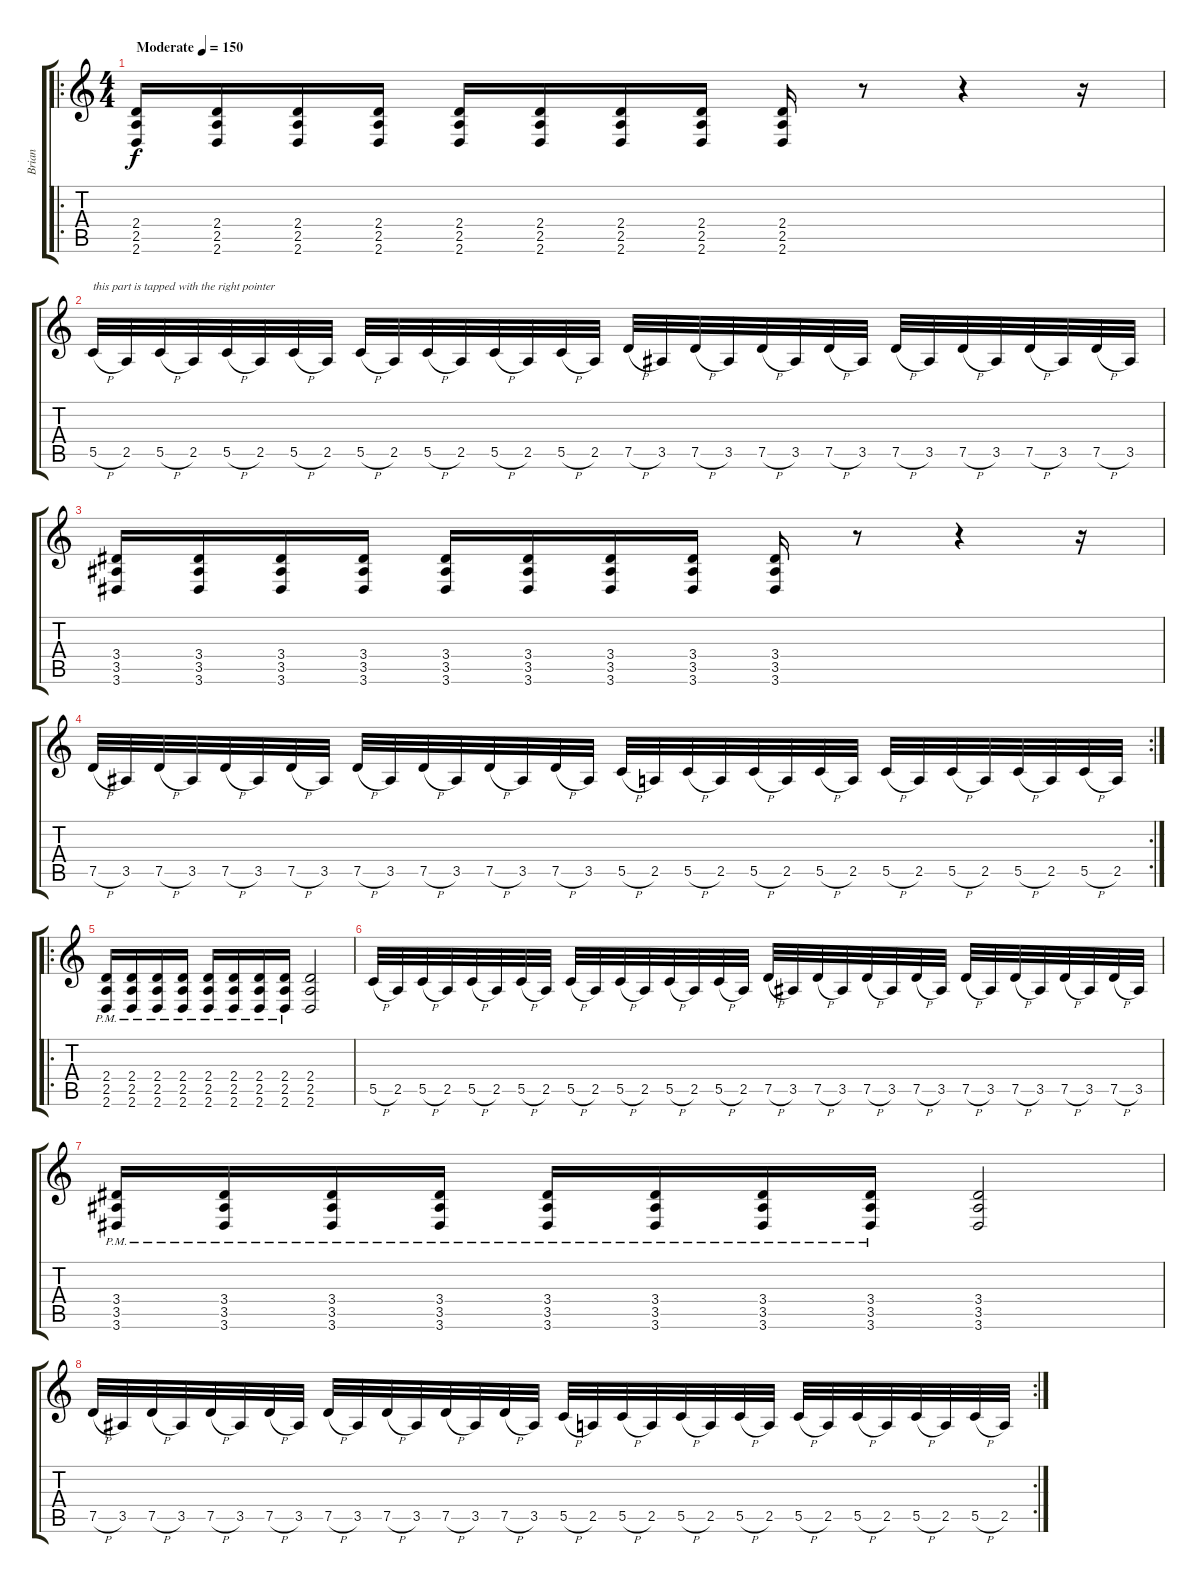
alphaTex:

\track ("Brian" "Brian") {instrument distortionguitar}
\staff {score tabs}
\tuning (D4 A3 F3 C3 G2 C2) {hide}
\ro
\ts (4 4)
\tempo (150 "Moderate")
\clef g2
\ks c
(2.4 2.5 2.6).16{dy f instrument distortionguitar} (2.4 2.5 2.6).16 (2.4 2.5 2.6).16 (2.4 2.5 2.6).16 (2.4 2.5 2.6).16 (2.4 2.5 2.6).16 (2.4 2.5 2.6).16 (2.4 2.5 2.6).16 (2.4 2.5 2.6).16 r.8 r.4 r.16 |
5.5{h}.32{txt "this part is tapped with the right pointer"} 2.5.32 5.5{h}.32 2.5.32 5.5{h}.32 2.5.32 5.5{h}.32 2.5.32 5.5{h}.32 2.5.32 5.5{h}.32 2.5.32 5.5{h}.32 2.5.32 5.5{h}.32 2.5.32 7.5{h}.32 3.5.32 7.5{h}.32 3.5.32 7.5{h}.32 3.5.32 7.5{h}.32 3.5.32 7.5{h}.32 3.5.32 7.5{h}.32 3.5.32 7.5{h}.32 3.5.32 7.5{h}.32 3.5.32 |
(3.4 3.5 3.6).16 (3.4 3.5 3.6).16 (3.4 3.5 3.6).16 (3.4 3.5 3.6).16 (3.4 3.5 3.6).16 (3.4 3.5 3.6).16 (3.4 3.5 3.6).16 (3.4 3.5 3.6).16 (3.4 3.5 3.6).16 r.8 r.4 r.16 |
\rc 2
7.5{h}.32 3.5.32 7.5{h}.32 3.5.32 7.5{h}.32 3.5.32 7.5{h}.32 3.5.32 7.5{h}.32 3.5.32 7.5{h}.32 3.5.32 7.5{h}.32 3.5.32 7.5{h}.32 3.5.32 5.5{h}.32 2.5.32 5.5{h}.32 2.5.32 5.5{h}.32 2.5.32 5.5{h}.32 2.5.32 5.5{h}.32 2.5.32 5.5{h}.32 2.5.32 5.5{h}.32 2.5.32 5.5{h}.32 2.5.32 |
\ro
(2.4{pm} 2.5{pm} 2.6{pm}).16 (2.4{pm} 2.5{pm} 2.6{pm}).16 (2.4{pm} 2.5{pm} 2.6{pm}).16 (2.4{pm} 2.5{pm} 2.6{pm}).16 (2.4{pm} 2.5{pm} 2.6{pm}).16 (2.4{pm} 2.5{pm} 2.6{pm}).16 (2.4{pm} 2.5{pm} 2.6{pm}).16 (2.4{pm} 2.5{pm} 2.6{pm}).16 (2.4 2.5 2.6).2 |
5.5{h}.32 2.5.32 5.5{h}.32 2.5.32 5.5{h}.32 2.5.32 5.5{h}.32 2.5.32 5.5{h}.32 2.5.32 5.5{h}.32 2.5.32 5.5{h}.32 2.5.32 5.5{h}.32 2.5.32 7.5{h}.32 3.5.32 7.5{h}.32 3.5.32 7.5{h}.32 3.5.32 7.5{h}.32 3.5.32 7.5{h}.32 3.5.32 7.5{h}.32 3.5.32 7.5{h}.32 3.5.32 7.5{h}.32 3.5.32 |
(3.4{pm} 3.5{pm} 3.6{pm}).16 (3.4{pm} 3.5{pm} 3.6{pm}).16 (3.4{pm} 3.5{pm} 3.6{pm}).16 (3.4{pm} 3.5{pm} 3.6{pm}).16 (3.4{pm} 3.5{pm} 3.6{pm}).16 (3.4{pm} 3.5{pm} 3.6{pm}).16 (3.4{pm} 3.5{pm} 3.6{pm}).16 (3.4{pm} 3.5{pm} 3.6{pm}).16 (3.4 3.5 3.6).2 |
\rc 2
7.5{h}.32 3.5.32 7.5{h}.32 3.5.32 7.5{h}.32 3.5.32 7.5{h}.32 3.5.32 7.5{h}.32 3.5.32 7.5{h}.32 3.5.32 7.5{h}.32 3.5.32 7.5{h}.32 3.5.32 5.5{h}.32 2.5.32 5.5{h}.32 2.5.32 5.5{h}.32 2.5.32 5.5{h}.32 2.5.32 5.5{h}.32 2.5.32 5.5{h}.32 2.5.32 5.5{h}.32 2.5.32 5.5{h}.32 2.5.32
